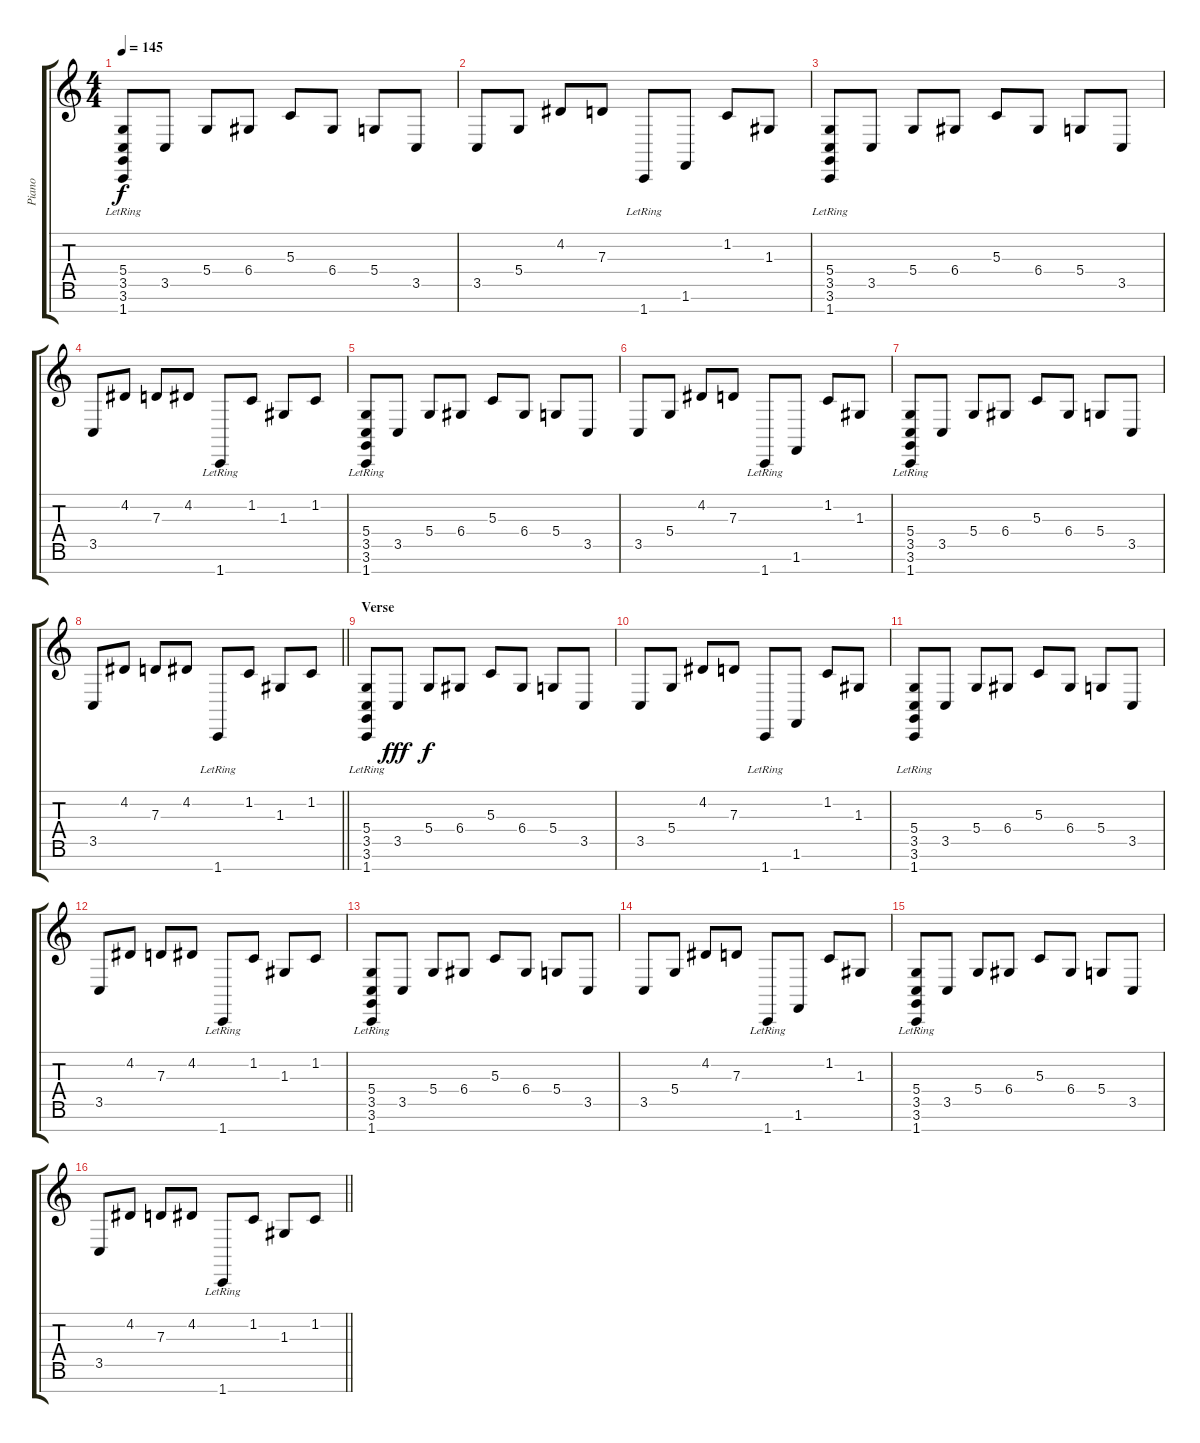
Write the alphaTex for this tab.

\track ("Piano" "Piano") {instrument brightacousticpiano}
\staff {score tabs}
\tuning (E4 B3 G3 D3 A2 E2 B1) {hide}
\ts (4 4)
\tempo 145
\clef g2
\ks c
(5.4{lr} 3.5{lr} 3.6{lr} 1.7{lr}).8{dy f instrument brightacousticpiano} 3.5.8 5.4.8 6.4.8 5.3.8 6.4.8 5.4.8 3.5.8 |
3.5.8 5.4.8 4.2.8 7.3.8 1.7{lr}.8 1.6.8 1.2.8 1.3.8 |
(5.4{lr} 3.5{lr} 3.6{lr} 1.7{lr}).8 3.5.8 5.4.8 6.4.8 5.3.8 6.4.8 5.4.8 3.5.8 |
3.5.8 4.2.8 7.3.8 4.2.8 1.7{lr}.8 1.2.8 1.3.8 1.2.8 |
(5.4{lr} 3.5{lr} 3.6{lr} 1.7{lr}).8 3.5.8 5.4.8 6.4.8 5.3.8 6.4.8 5.4.8 3.5.8 |
3.5.8 5.4.8 4.2.8 7.3.8 1.7{lr}.8 1.6.8 1.2.8 1.3.8 |
(5.4{lr} 3.5{lr} 3.6{lr} 1.7{lr}).8 3.5.8 5.4.8 6.4.8 5.3.8 6.4.8 5.4.8 3.5.8 |
\barLineRight lightlight
3.5.8 4.2.8 7.3.8 4.2.8 1.7{lr}.8 1.2.8 1.3.8 1.2.8 |
\section ("" "Verse")
(5.4{lr} 3.5{lr} 3.6{lr} 1.7{lr}).8{volume 10} 3.5.8{dy fff} 5.4.8{dy f} 6.4.8 5.3.8 6.4.8 5.4.8 3.5.8 |
3.5.8 5.4.8 4.2.8 7.3.8 1.7{lr}.8 1.6.8 1.2.8 1.3.8 |
(5.4{lr} 3.5{lr} 3.6{lr} 1.7{lr}).8 3.5.8 5.4.8 6.4.8 5.3.8 6.4.8 5.4.8 3.5.8 |
3.5.8 4.2.8 7.3.8 4.2.8 1.7{lr}.8 1.2.8 1.3.8 1.2.8 |
(5.4{lr} 3.5{lr} 3.6{lr} 1.7{lr}).8 3.5.8 5.4.8 6.4.8 5.3.8 6.4.8 5.4.8 3.5.8 |
3.5.8 5.4.8 4.2.8 7.3.8 1.7{lr}.8 1.6.8 1.2.8 1.3.8 |
(5.4{lr} 3.5{lr} 3.6{lr} 1.7{lr}).8 3.5.8 5.4.8 6.4.8 5.3.8 6.4.8 5.4.8 3.5.8 |
\barLineRight lightlight
3.5.8 4.2.8 7.3.8 4.2.8 1.7{lr}.8 1.2.8 1.3.8 1.2.8
